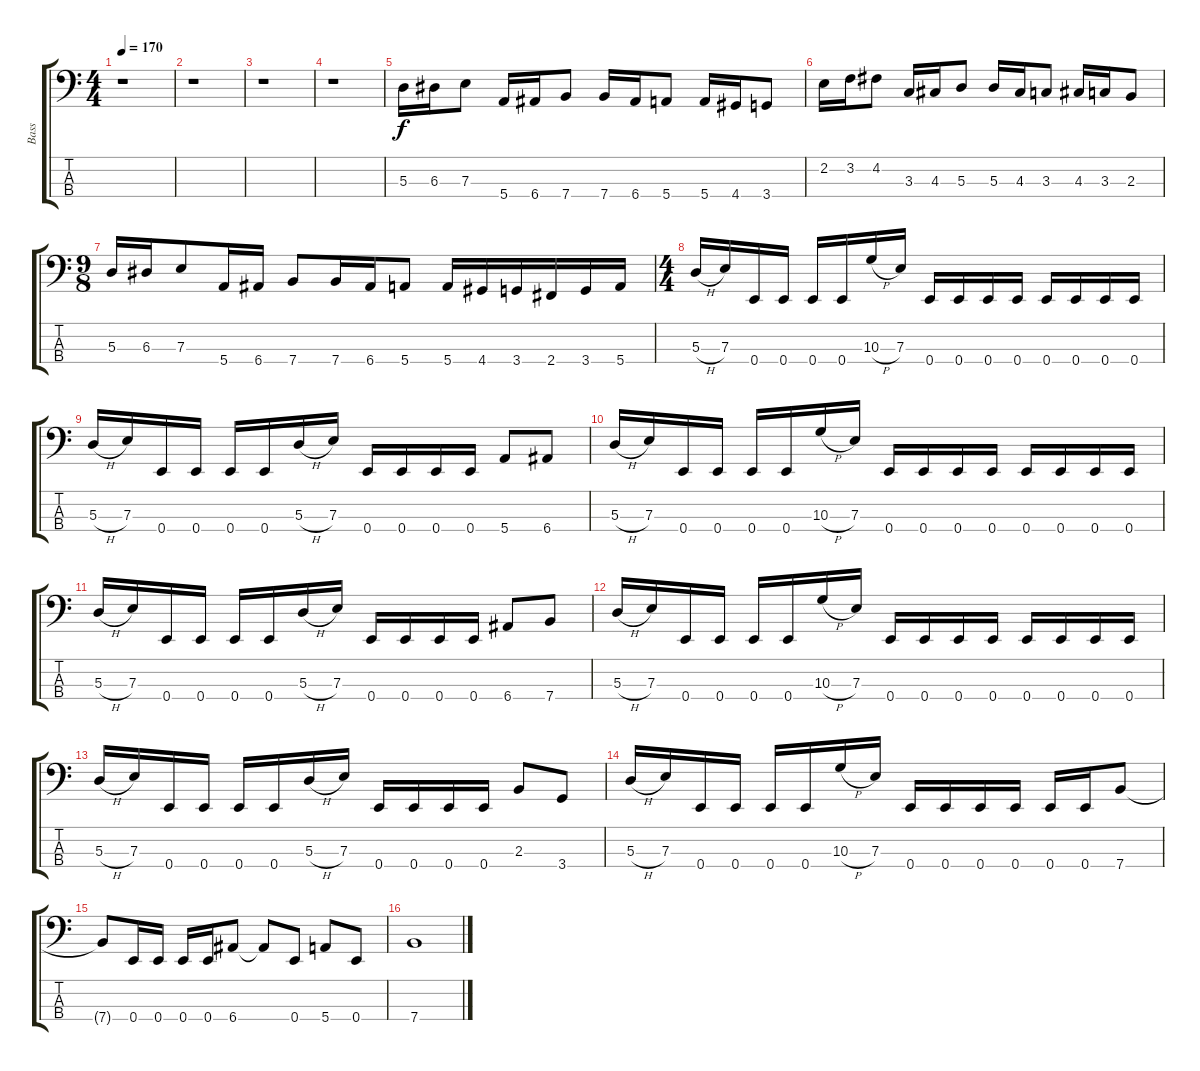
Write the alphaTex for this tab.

\track ("Bass" "Bass") {instrument electricbasspick}
\staff {score tabs}
\tuning (G2 D2 A1 E1) {hide}
\ts (4 4)
\tempo 170
\clef f4
\ks c
r.1{dy f instrument electricbasspick} |
r.1 |
r.1 |
r.1 |
5.3.16 6.3.16 7.3.8 5.4.16 6.4.16 7.4.8 7.4.16 6.4.16 5.4.8 5.4.16 4.4.16 3.4.8 |
2.2.16 3.2.16 4.2.8 3.3.16 4.3.16 5.3.8 5.3.16 4.3.16 3.3.8 4.3.16 3.3.16 2.3.8 |
\ts (9 8)
5.3.16 6.3.16 7.3.8 5.4.16 6.4.16 7.4.8 7.4.16 6.4.16 5.4.8 5.4.16 4.4.16 3.4.16 2.4.16 3.4.16 5.4.16 |
\ts (4 4)
5.3{h}.16 7.3.16 0.4.16 0.4.16 0.4.16 0.4.16 10.3{h}.16 7.3.16 0.4.16 0.4.16 0.4.16 0.4.16 0.4.16 0.4.16 0.4.16 0.4.16 |
5.3{h}.16 7.3.16 0.4.16 0.4.16 0.4.16 0.4.16 5.3{h}.16 7.3.16 0.4.16 0.4.16 0.4.16 0.4.16 5.4.8 6.4.8 |
5.3{h}.16 7.3.16 0.4.16 0.4.16 0.4.16 0.4.16 10.3{h}.16 7.3.16 0.4.16 0.4.16 0.4.16 0.4.16 0.4.16 0.4.16 0.4.16 0.4.16 |
5.3{h}.16 7.3.16 0.4.16 0.4.16 0.4.16 0.4.16 5.3{h}.16 7.3.16 0.4.16 0.4.16 0.4.16 0.4.16 6.4.8 7.4.8 |
5.3{h}.16 7.3.16 0.4.16 0.4.16 0.4.16 0.4.16 10.3{h}.16 7.3.16 0.4.16 0.4.16 0.4.16 0.4.16 0.4.16 0.4.16 0.4.16 0.4.16 |
5.3{h}.16 7.3.16 0.4.16 0.4.16 0.4.16 0.4.16 5.3{h}.16 7.3.16 0.4.16 0.4.16 0.4.16 0.4.16 2.3.8 3.4.8 |
5.3{h}.16 7.3.16 0.4.16 0.4.16 0.4.16 0.4.16 10.3{h}.16 7.3.16 0.4.16 0.4.16 0.4.16 0.4.16 0.4.16 0.4.16 7.4.8 |
7.4{t}.8 0.4.16 0.4.16 0.4.16 0.4.16 6.4.8 6.4{t}.8 0.4.8 5.4.8 0.4.8 |
7.4.1
